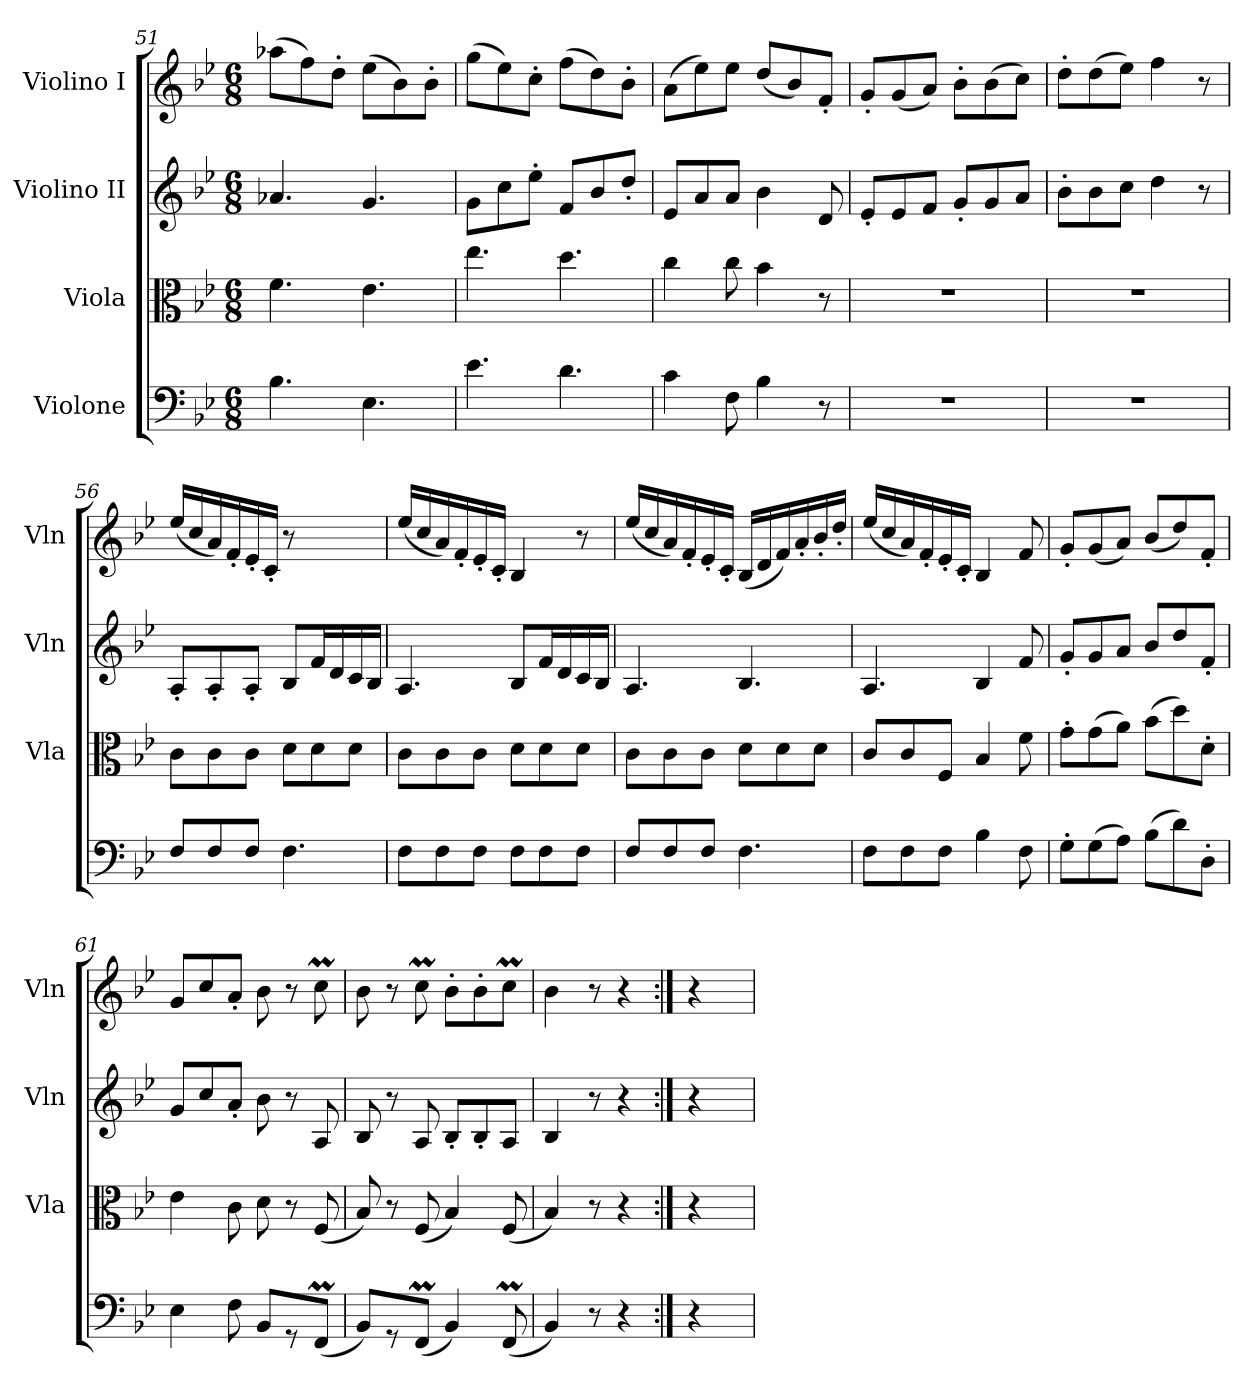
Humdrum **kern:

**kern	**kern	**kern	**kern
*part4	*part3	*part2	*part1
*staff4	*staff3	*staff2	*staff1
*I"Violone	*I"Viola	*I"Violino II	*I"Violino I
*	*I'Vla	*I'Vln	*I'Vln
*clefF4	*clefC3	*clefG2	*clefG2
*k[b-e-]	*k[b-e-]	*k[b-e-]	*k[b-e-]
*B-:	*B-:	*B-:	*B-:
*M6/8	*M6/8	*M6/8	*M6/8
=51	=51	=51	=51
4.B-\	4.f\	4.a-/	(>8aa-\L
.	.	.	8ff\)
.	.	.	8dd'>\J
4.E-\	4.e-\	4.g/	(>8ee-\L
.	.	.	8b-\)
.	.	.	8b-'>\J
=52	=52	=52	=52
4.e-\	4.ee-\	8g\L	(>8gg\L
.	.	8cc\	8ee-\)
.	.	8ee-'>\J	8cc'>\J
4.d\	4.dd\	8f/L	(>8ff\L
.	.	8b-/	8dd\)
.	.	8dd'</J	8b-'>\J
=53	=53	=53	=53
4c\	4cc\	8e-/L	(>8a\L
.	.	8a/	8ee-\)
8F\	8cc\	8a/J	8ee-\J
4B-\	4b-\	4b-\	(<8dd/L
.	.	.	8b-/)
8r	8r	8d/	8f'</J
!!LO:LB:g=z
=54	=54	=54	=54
2.r	2.r	8e-'</L	8g'</L
.	.	8e-/	(<8g/
.	.	8f/J	8a/J)
.	.	8g'</L	8b-'>\L
.	.	8g/	(>8b-\
.	.	8a/J	8cc\J)
=55	=55	=55	=55
2.r	2.r	8b-'>\L	8dd'>\L
.	.	8b-\	(>8dd\
.	.	8cc\J	8ee-\J)
.	.	4dd\	4ff\
.	.	8r	8r
=56	=56	=56	=56
8F\L	8c\L	8A'</L	(<16ee-/LL
.	.	.	16cc/
8F/	8c\	8A'</	16a/)
.	.	.	16f'</
8F/J	8c\J	8A'</J	16e-'</
.	.	.	16c'</JJ
4.F\	8d\L	8B-/L	8r
.	8d\	16f/L	4ryy
.	.	16d/	.
.	8d\J	16c/	.
.	.	16B-/JJ	.
=57	=57	=57	=57
8F\L	8c\L	4.A/	(<16ee-/LL
.	.	.	16cc/
8F\	8c\	.	16a/)
.	.	.	16f'</
8F\J	8c\J	.	16e-'</
.	.	.	16c'</JJ
8F\L	8d\L	8B-/L	4B-/
8F\	8d\	16f/L	.
.	.	16d/	.
8F\J	8d\J	16c/	8r
.	.	16B-/JJ	.
=58	=58	=58	=58
8F\L	8c\L	4.A/	(<16ee-/LL
.	.	.	16cc/
8F/	8c\	.	16a/)
.	.	.	16f'</
8F/J	8c\J	.	16e-'</
.	.	.	16c'</JJ
4.F\	8d\L	4.B-/	(<16B-/LL
.	.	.	16d/
.	8d\	.	16f/)
.	.	.	16a'</
.	8d\J	.	16b-'</
.	.	.	16dd'</JJ
=59	=59	=59	=59
8F\L	8c/L	4.A/	(<16ee-/LL
.	.	.	16cc/
8F\	8c/	.	16a/)
.	.	.	16f'</
8F\J	8F/J	.	16e-'</
.	.	.	16c'</JJ
4B-\	4B-/	4B-/	4B-/
8F\	8f\	8f/	8f/
!!LO:LB:g=z
=60	=60	=60	=60
8G'>\L	8g'>\L	8g'</L	8g'</L
(>8G\	(>8g\	8g/	(<8g/
8A\J)	8a\J)	8a/J	8a/J)
(>8B-\L	(>8b-\L	8b-/L	(<8b-/L
8d\)	8dd\)	8dd/	8dd/)
8D'>\J	8d'>\J	8f'</J	8f'</J
=61	=61	=61	=61
4E-\	4e-\	8g/L	8g/L
.	.	8cc/	8cc/
8F\	8c\	8a'</J	8a'</J
8BB-/L	8d\	8b-\	8b-\
8r	8r	8r	8r
(<8FFM/J	(<8F/	8A/	8ccM\
=62	=62	=62	=62
8BB-/L)	8B-/)	8B-/	8b-\
8r	8r	8r	8r
(<8FFM/J	(<8F/	8A/	8ccM\
4BB-/)	4B-/)	8B-'</L	8b-'>\L
.	.	8B-'</	8b-'>\
(<8FFM/	(<8F/	8A/J	8ccM\J
=63	=63	=63	=63
4BB-/)	4B-/)	4B-/	4b-\
8r	8r	8r	8r
4r	4r	4r	4r
=64:|!	=64:|!	=64:|!	=64:|!
4r	4r	4r	4r
=65	=65	=65	=65
4r	4r	4r	4r
==	==	==	==
*-	*-	*-	*-
